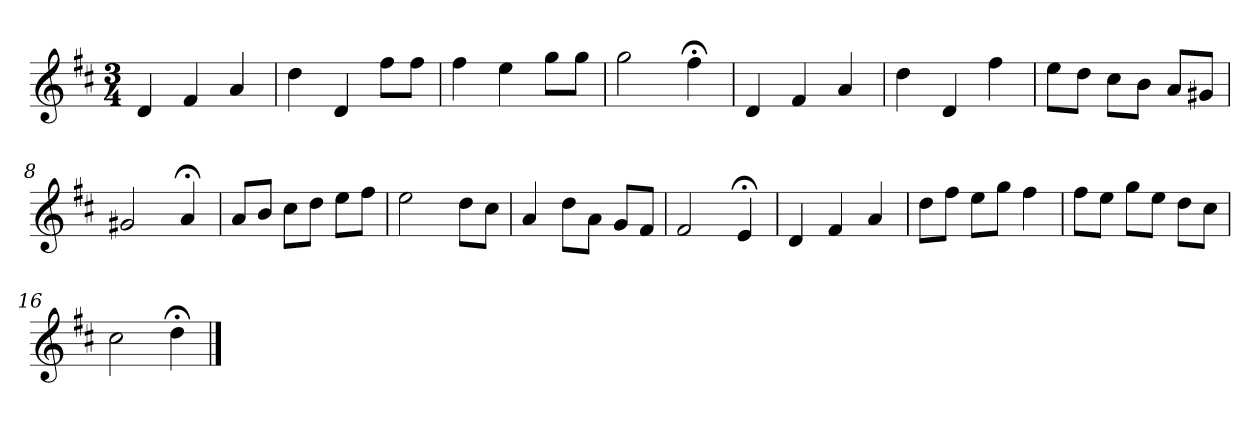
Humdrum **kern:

**kern
*part1
*staff1
*k[f#c#]
*D:
*M3/4
*MM120
=1
4d
4f#
4a
=2
4dd
4d
8ff#L
8ff#J
=3
4ff#
4ee
8ggL
8ggJ
=4
2gg
4ff#;<
=5
4d
4f#
4a
=6
4dd
4d
4ff#
=7
8eeL
8ddJ
8cc#L
8bJ
8aL
8g#XJ
=8
2g#X
4a;<
=9
8aL
8bJ
8cc#L
8ddJ
8eeL
8ff#J
=10
2ee
8ddL
8cc#J
=11
4a
8ddL
8aJ
8gL
8f#J
=12
2f#
4e;<
=13
4d
4f#
4a
=14
8ddL
8ff#J
8eeL
8ggJ
4ff#
=15
8ff#L
8eeJ
8ggL
8eeJ
8ddL
8cc#J
=16
2cc#
4dd;<
==
*-
